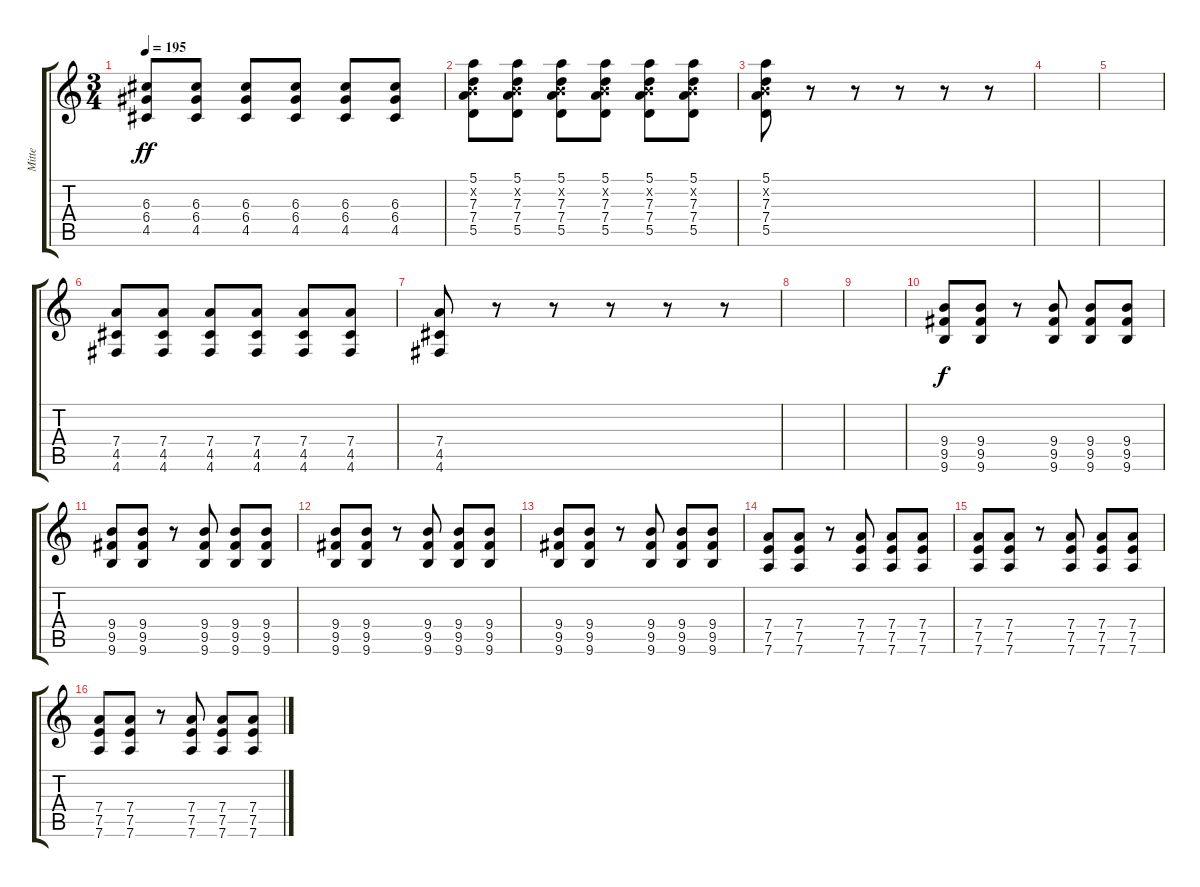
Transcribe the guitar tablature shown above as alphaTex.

\track ("Mitte" "Mitte") {instrument distortionguitar}
\staff {score tabs}
\tuning (E4 B3 G3 D3 A2 D2) {hide}
\ts (3 4)
\tempo 195
\clef g2
\ks c
(6.3 6.4 4.5).8{dy ff} (6.3 6.4 4.5).8 (6.3 6.4 4.5).8 (6.3 6.4 4.5).8 (6.3 6.4 4.5).8 (6.3 6.4 4.5).8 |
(5.1 0.2{x} 7.3 7.4 5.5).8 (5.1 0.2{x} 7.3 7.4 5.5).8 (5.1 0.2{x} 7.3 7.4 5.5).8 (5.1 0.2{x} 7.3 7.4 5.5).8 (5.1 0.2{x} 7.3 7.4 5.5).8 (5.1 0.2{x} 7.3 7.4 5.5).8 |
(5.1 0.2{x} 7.3 7.4 5.5).8 r.8 r.8 r.8 r.8 r.8 |
|
|
(7.4 4.5 4.6).8 (7.4 4.5 4.6).8 (7.4 4.5 4.6).8 (7.4 4.5 4.6).8 (7.4 4.5 4.6).8 (7.4 4.5 4.6).8 |
(7.4 4.5 4.6).8 r.8 r.8 r.8 r.8 r.8 |
|
|
(9.4 9.5 9.6).8{dy f} (9.4 9.5 9.6).8 r.8 (9.4 9.5 9.6).8 (9.4 9.5 9.6).8 (9.4 9.5 9.6).8 |
(9.4 9.5 9.6).8 (9.4 9.5 9.6).8 r.8 (9.4 9.5 9.6).8 (9.4 9.5 9.6).8 (9.4 9.5 9.6).8 |
(9.4 9.5 9.6).8 (9.4 9.5 9.6).8 r.8 (9.4 9.5 9.6).8 (9.4 9.5 9.6).8 (9.4 9.5 9.6).8 |
(9.4 9.5 9.6).8 (9.4 9.5 9.6).8 r.8 (9.4 9.5 9.6).8 (9.4 9.5 9.6).8 (9.4 9.5 9.6).8 |
(7.4 7.5 7.6).8 (7.4 7.5 7.6).8 r.8 (7.4 7.5 7.6).8 (7.4 7.5 7.6).8 (7.4 7.5 7.6).8 |
(7.4 7.5 7.6).8 (7.4 7.5 7.6).8 r.8 (7.4 7.5 7.6).8 (7.4 7.5 7.6).8 (7.4 7.5 7.6).8 |
(7.4 7.5 7.6).8 (7.4 7.5 7.6).8 r.8 (7.4 7.5 7.6).8 (7.4 7.5 7.6).8 (7.4 7.5 7.6).8
